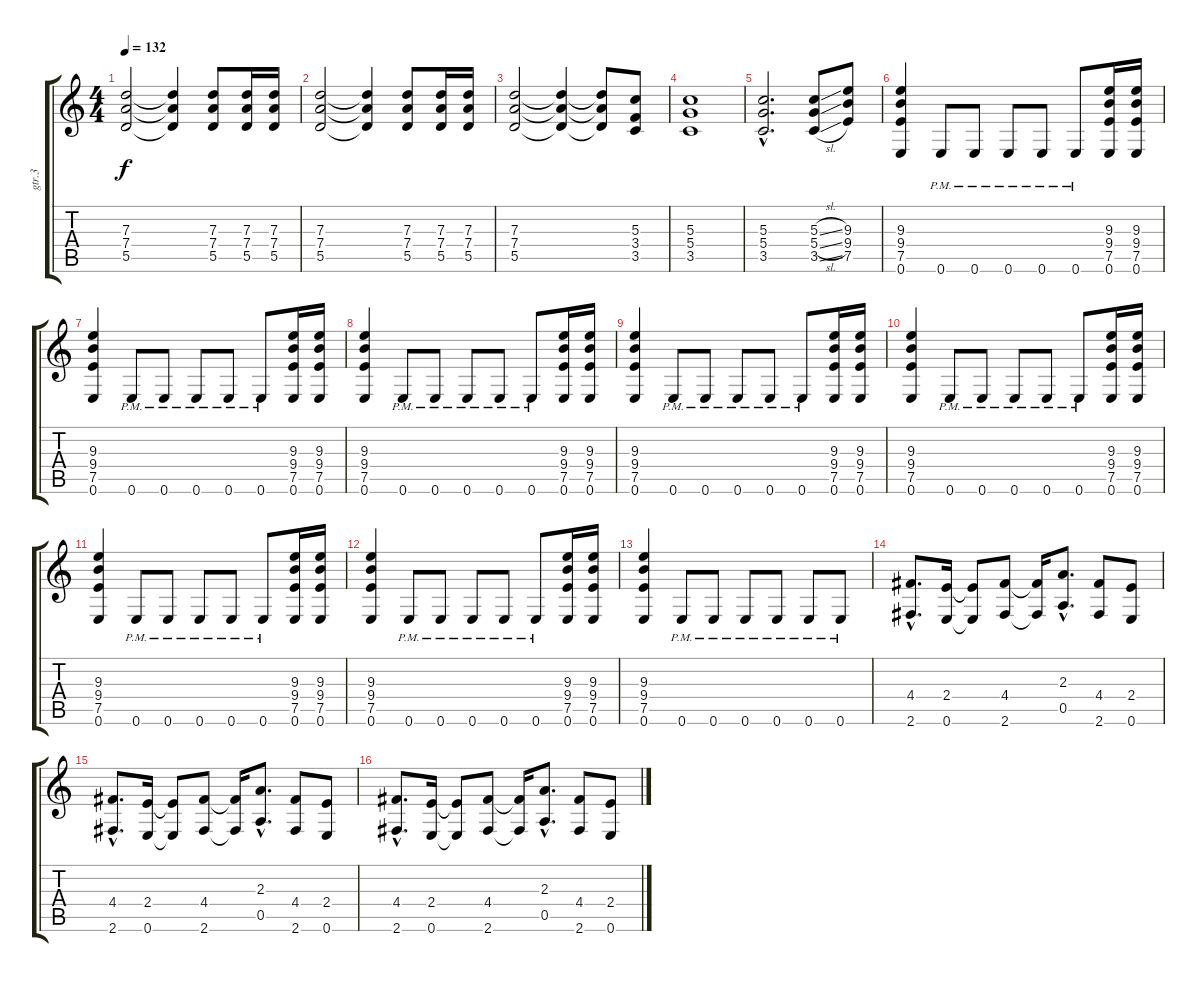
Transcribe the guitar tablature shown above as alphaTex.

\track ("gtr.3" "gtr.3") {instrument distortionguitar}
\staff {score tabs}
\tuning (E4 B3 G3 D3 A2 E2) {hide}
\ts (4 4)
\tempo 132
\clef g2
\ks c
(7.3 7.4 5.5).2{dy f} (7.3{t} 7.4{t} 5.5{t}).4 (7.3 7.4 5.5).8 (7.3 7.4 5.5).16 (7.3 7.4 5.5).16 |
(7.3 7.4 5.5).2 (7.3{t} 7.4{t} 5.5{t}).4 (7.3 7.4 5.5).8 (7.3 7.4 5.5).16 (7.3 7.4 5.5).16 |
(7.3 7.4 5.5).2 (7.3{t} 7.4{t} 5.5{t}).4 (7.3{t} 7.4{t} 5.5{t}).8 (5.3 3.4 3.5).8 |
(5.3 5.4 3.5).1 |
(5.3{hac} 5.4{hac} 3.5{hac}).2{d} (5.3{sl} 5.4{sl} 3.5{sl}).8 (9.3 9.4 7.5).8 |
(9.3 9.4 7.5 0.6).4 0.6{pm}.8 0.6{pm}.8 0.6{pm}.8 0.6{pm}.8 0.6{pm}.8 (9.3 9.4 7.5 0.6).16 (9.3 9.4 7.5 0.6).16 |
(9.3 9.4 7.5 0.6).4 0.6{pm}.8 0.6{pm}.8 0.6{pm}.8 0.6{pm}.8 0.6{pm}.8 (9.3 9.4 7.5 0.6).16 (9.3 9.4 7.5 0.6).16 |
(9.3 9.4 7.5 0.6).4 0.6{pm}.8 0.6{pm}.8 0.6{pm}.8 0.6{pm}.8 0.6{pm}.8 (9.3 9.4 7.5 0.6).16 (9.3 9.4 7.5 0.6).16 |
(9.3 9.4 7.5 0.6).4 0.6{pm}.8 0.6{pm}.8 0.6{pm}.8 0.6{pm}.8 0.6{pm}.8 (9.3 9.4 7.5 0.6).16 (9.3 9.4 7.5 0.6).16 |
(9.3 9.4 7.5 0.6).4 0.6{pm}.8 0.6{pm}.8 0.6{pm}.8 0.6{pm}.8 0.6{pm}.8 (9.3 9.4 7.5 0.6).16 (9.3 9.4 7.5 0.6).16 |
(9.3 9.4 7.5 0.6).4 0.6{pm}.8 0.6{pm}.8 0.6{pm}.8 0.6{pm}.8 0.6{pm}.8 (9.3 9.4 7.5 0.6).16 (9.3 9.4 7.5 0.6).16 |
(9.3 9.4 7.5 0.6).4 0.6{pm}.8 0.6{pm}.8 0.6{pm}.8 0.6{pm}.8 0.6{pm}.8 (9.3 9.4 7.5 0.6).16 (9.3 9.4 7.5 0.6).16 |
(9.3 9.4 7.5 0.6).4 0.6{pm}.8 0.6{pm}.8 0.6{pm}.8 0.6{pm}.8 0.6{pm}.8 0.6{pm}.8 |
(4.4{hac} 2.6{hac}).8{d} (2.4 0.6).16 (2.4{t} 0.6{t}).8 (4.4 2.6).8 (4.4{t} 2.6{t}).16 (2.3{hac} 0.5{hac}).8{d} (4.4 2.6).8 (2.4 0.6).8 |
(4.4{hac} 2.6{hac}).8{d} (2.4 0.6).16 (2.4{t} 0.6{t}).8 (4.4 2.6).8 (4.4{t} 2.6{t}).16 (2.3{hac} 0.5{hac}).8{d} (4.4 2.6).8 (2.4 0.6).8 |
(4.4{hac} 2.6{hac}).8{d} (2.4 0.6).16 (2.4{t} 0.6{t}).8 (4.4 2.6).8 (4.4{t} 2.6{t}).16 (2.3{hac} 0.5{hac}).8{d} (4.4 2.6).8 (2.4 0.6).8
